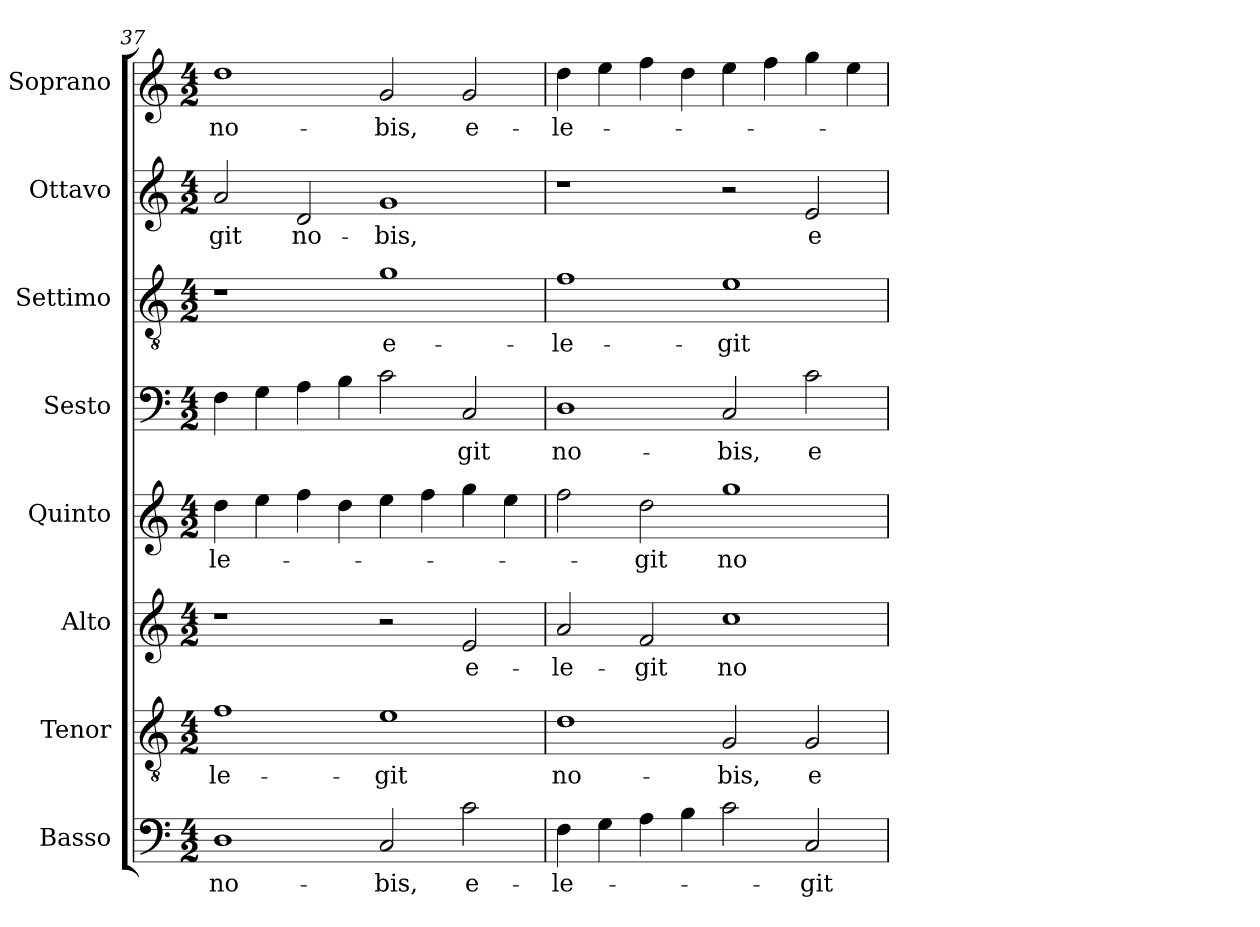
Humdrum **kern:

**kern	**text	**kern	**text	**kern	**text	**kern	**text	**kern	**text	**kern	**text	**kern	**text	**kern	**text
*part8	*part8	*part7	*part7	*part6	*part6	*part5	*part5	*part4	*part4	*part3	*part3	*part2	*part2	*part1	*part1
*staff8	*staff8	*staff7	*staff7	*staff6	*staff6	*staff5	*staff5	*staff4	*staff4	*staff3	*staff3	*staff2	*staff2	*staff1	*staff1
*I"Basso	*	*I"Tenor	*	*I"Alto	*	*I"Quinto	*	*I"Sesto	*	*I"Settimo	*	*I"Ottavo	*	*I"Soprano	*
*I'B.	*	*I'T.	*	*I'A.	*	*I'Q.	*	*I'Ss.	*	*I'St.	*	*I'Ot.	*	*I'S.	*
*clefF4	*	*clefGv2	*	*clefG2	*	*clefG2	*	*clefF4	*	*clefGv2	*	*clefG2	*	*clefG2	*
*	*	*ITrd7c12	*	*	*	*	*	*	*	*ITrd7c12	*	*	*	*	*
*k[]	*	*k[]	*	*k[]	*	*k[]	*	*k[]	*	*k[]	*	*k[]	*	*k[]	*
*C:	*	*C:	*	*C:	*	*C:	*	*C:	*	*C:	*	*C:	*	*C:	*
*M4/2	*	*M4/2	*	*M4/2	*	*M4/2	*	*M4/2	*	*M4/2	*	*M4/2	*	*M4/2	*
=37	=37	=37	=37	=37	=37	=37	=37	=37	=37	=37	=37	=37	=37	=37	=37
!	!LO:LY:b:color=#000000	!	!	!	!	!	!	!	!	!	!	!	!	!	!
!	!	!	!LO:LY:b:color=#000000	!	!	!	!	!	!	!	!	!	!	!	!
!	!	!	!	!	!	!	!LO:LY:b:color=#000000	!	!	!	!	!	!	!	!
!	!	!	!	!	!	!	!	!	!	!	!	!	!LO:LY:b:color=#000000	!	!
!	!	!	!	!	!	!	!	!	!	!	!	!	!	!	!LO:LY:b:color=#000000
1Di	no-	1Fi	-le-	1r	.	4ddi\	-le-	4Fi\	.	1r	.	2ai/	-git	1ddi	no-
.	.	.	.	.	.	4eei\	.	4Gi\	.	.	.	.	.	.	.
!	!	!	!	!	!	!	!	!	!	!	!	!	!LO:LY:b:color=#000000	!	!
.	.	.	.	.	.	4ffi\	.	4Ai\	.	.	.	2di/	no-	.	.
.	.	.	.	.	.	4ddi\	.	4Bi\	.	.	.	.	.	.	.
!	!LO:LY:b:color=#000000	!	!	!	!	!	!	!	!	!	!	!	!	!	!
!	!	!	!LO:LY:b:color=#000000	!	!	!	!	!	!	!	!	!	!	!	!
!	!	!	!	!	!	!	!	!	!	!	!LO:LY:b:color=#000000	!	!	!	!
!	!	!	!	!	!	!	!	!	!	!	!	!	!LO:LY:b:color=#000000	!	!
!	!	!	!	!	!	!	!	!	!	!	!	!	!	!	!LO:LY:b:color=#000000
2Ci/	-bis,	1Ei	-git	2r	.	4eei\	.	2ci\	.	1Gi	e-	1gi	-bis,	2gi/	-bis,
.	.	.	.	.	.	4ffi\	.	.	.	.	.	.	.	.	.
!	!LO:LY:b:color=#000000	!	!	!	!	!	!	!	!	!	!	!	!	!	!
!	!	!	!	!	!LO:LY:b:color=#000000	!	!	!	!	!	!	!	!	!	!
!	!	!	!	!	!	!	!	!	!LO:LY:b:color=#000000	!	!	!	!	!	!
!	!	!	!	!	!	!	!	!	!	!	!	!	!	!	!LO:LY:b:color=#000000
2ci\	e-	.	.	2ei/	e-	4ggi\	.	2Ci/	-git	.	.	.	.	2gi/	e-
.	.	.	.	.	.	4eei\	.	.	.	.	.	.	.	.	.
!!LO:PB:g=z
=38	=38	=38	=38	=38	=38	=38	=38	=38	=38	=38	=38	=38	=38	=38	=38
!	!LO:LY:b:color=#000000	!	!	!	!	!	!	!	!	!	!	!	!	!	!
!	!	!	!LO:LY:b:color=#000000	!	!	!	!	!	!	!	!	!	!	!	!
!	!	!	!	!	!LO:LY:b:color=#000000	!	!	!	!	!	!	!	!	!	!
!	!	!	!	!	!	!	!	!	!LO:LY:b:color=#000000	!	!	!	!	!	!
!	!	!	!	!	!	!	!	!	!	!	!LO:LY:b:color=#000000	!	!	!	!
!	!	!	!	!	!	!	!	!	!	!	!	!	!	!	!LO:LY:b:color=#000000
4Fi\	-le-	1Di	no-	2ai/	-le-	2ffi\	.	1Di	no-	1Fi	-le-	1r	.	4ddi\	-le-
4Gi\	.	.	.	.	.	.	.	.	.	.	.	.	.	4eei\	.
!	!	!	!	!	!LO:LY:b:color=#000000	!	!	!	!	!	!	!	!	!	!
!	!	!	!	!	!	!	!LO:LY:b:color=#000000	!	!	!	!	!	!	!	!
4Ai\	.	.	.	2fi/	-git	2ddi\	-git	.	.	.	.	.	.	4ffi\	.
4Bi\	.	.	.	.	.	.	.	.	.	.	.	.	.	4ddi\	.
!	!	!	!LO:LY:b:color=#000000	!	!	!	!	!	!	!	!	!	!	!	!
!	!	!	!	!	!LO:LY:b:color=#000000	!	!	!	!	!	!	!	!	!	!
!	!	!	!	!	!	!	!LO:LY:b:color=#000000	!	!	!	!	!	!	!	!
!	!	!	!	!	!	!	!	!	!LO:LY:b:color=#000000	!	!	!	!	!	!
!	!	!	!	!	!	!	!	!	!	!	!LO:LY:b:color=#000000	!	!	!	!
2ci\	.	2GGi/	-bis,	1cci	no-	1ggi	no-	2Ci/	-bis,	1Ei	-git	2r	.	4eei\	.
.	.	.	.	.	.	.	.	.	.	.	.	.	.	4ffi\	.
!	!LO:LY:b:color=#000000	!	!	!	!	!	!	!	!	!	!	!	!	!	!
!	!	!	!LO:LY:b:color=#000000	!	!	!	!	!	!	!	!	!	!	!	!
!	!	!	!	!	!	!	!	!	!LO:LY:b:color=#000000	!	!	!	!	!	!
!	!	!	!	!	!	!	!	!	!	!	!	!	!LO:LY:b:color=#000000	!	!
2Ci/	-git	2GGi/	e-	.	.	.	.	2ci\	e-	.	.	2ei/	e-	4ggi\	.
.	.	.	.	.	.	.	.	.	.	.	.	.	.	4eei\	.
=	=	=	=	=	=	=	=	=	=	=	=	=	=	=	=
*-	*-	*-	*-	*-	*-	*-	*-	*-	*-	*-	*-	*-	*-	*-	*-
